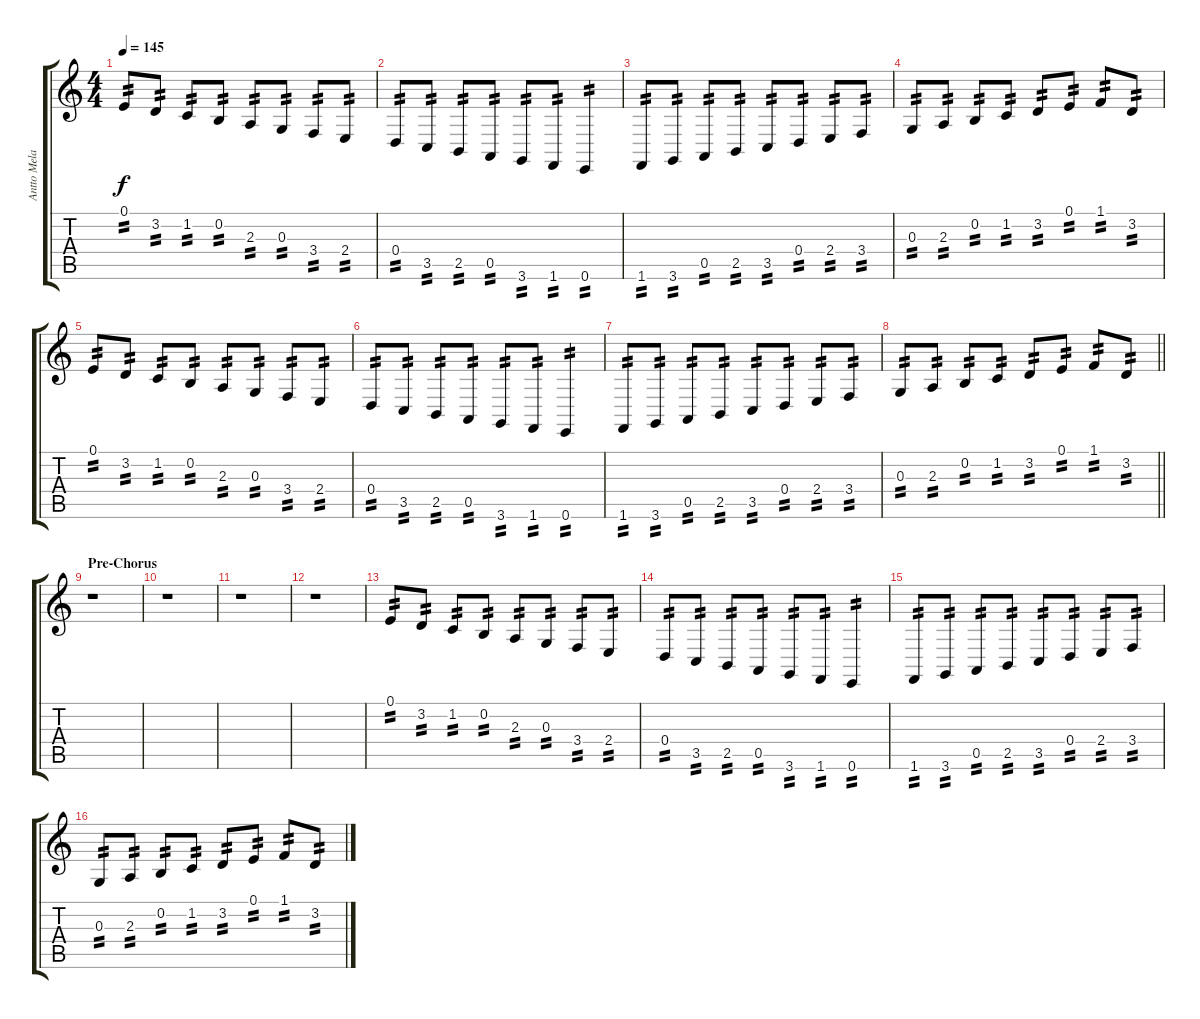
\track ("Antto Melasniemi (Keyboard)" "Antto Mela") {instrument telephonering}
\staff {score tabs}
\tuning (E4 B3 G3 D3 A2 E2) {hide}
\ts (4 4)
\tempo 145
\clef g2
\ks c
0.1.8{tp 2 dy f} 3.2.8{tp 2} 1.2.8{tp 2} 0.2.8{tp 2} 2.3.8{tp 2} 0.3.8{tp 2} 3.4.8{tp 2} 2.4.8{tp 2} |
0.4.8{tp 2} 3.5.8{tp 2} 2.5.8{tp 2} 0.5.8{tp 2} 3.6.8{tp 2} 1.6.8{tp 2} 0.6.4{tp 2} |
1.6.8{tp 2} 3.6.8{tp 2} 0.5.8{tp 2} 2.5.8{tp 2} 3.5.8{tp 2} 0.4.8{tp 2} 2.4.8{tp 2} 3.4.8{tp 2} |
0.3.8{tp 2} 2.3.8{tp 2} 0.2.8{tp 2} 1.2.8{tp 2} 3.2.8{tp 2} 0.1.8{tp 2} 1.1.8{tp 2} 3.2.8{tp 2} |
0.1.8{tp 2} 3.2.8{tp 2} 1.2.8{tp 2} 0.2.8{tp 2} 2.3.8{tp 2} 0.3.8{tp 2} 3.4.8{tp 2} 2.4.8{tp 2} |
0.4.8{tp 2} 3.5.8{tp 2} 2.5.8{tp 2} 0.5.8{tp 2} 3.6.8{tp 2} 1.6.8{tp 2} 0.6.4{tp 2} |
1.6.8{tp 2} 3.6.8{tp 2} 0.5.8{tp 2} 2.5.8{tp 2} 3.5.8{tp 2} 0.4.8{tp 2} 2.4.8{tp 2} 3.4.8{tp 2} |
\barLineRight lightlight
0.3.8{tp 2} 2.3.8{tp 2} 0.2.8{tp 2} 1.2.8{tp 2} 3.2.8{tp 2} 0.1.8{tp 2} 1.1.8{tp 2} 3.2.8{tp 2} |
\section ("" "Pre-Chorus")
r.1 |
r.1 |
r.1 |
r.1 |
0.1.8{tp 2} 3.2.8{tp 2} 1.2.8{tp 2} 0.2.8{tp 2} 2.3.8{tp 2} 0.3.8{tp 2} 3.4.8{tp 2} 2.4.8{tp 2} |
0.4.8{tp 2} 3.5.8{tp 2} 2.5.8{tp 2} 0.5.8{tp 2} 3.6.8{tp 2} 1.6.8{tp 2} 0.6.4{tp 2} |
1.6.8{tp 2} 3.6.8{tp 2} 0.5.8{tp 2} 2.5.8{tp 2} 3.5.8{tp 2} 0.4.8{tp 2} 2.4.8{tp 2} 3.4.8{tp 2} |
0.3.8{tp 2} 2.3.8{tp 2} 0.2.8{tp 2} 1.2.8{tp 2} 3.2.8{tp 2} 0.1.8{tp 2} 1.1.8{tp 2} 3.2.8{tp 2}
